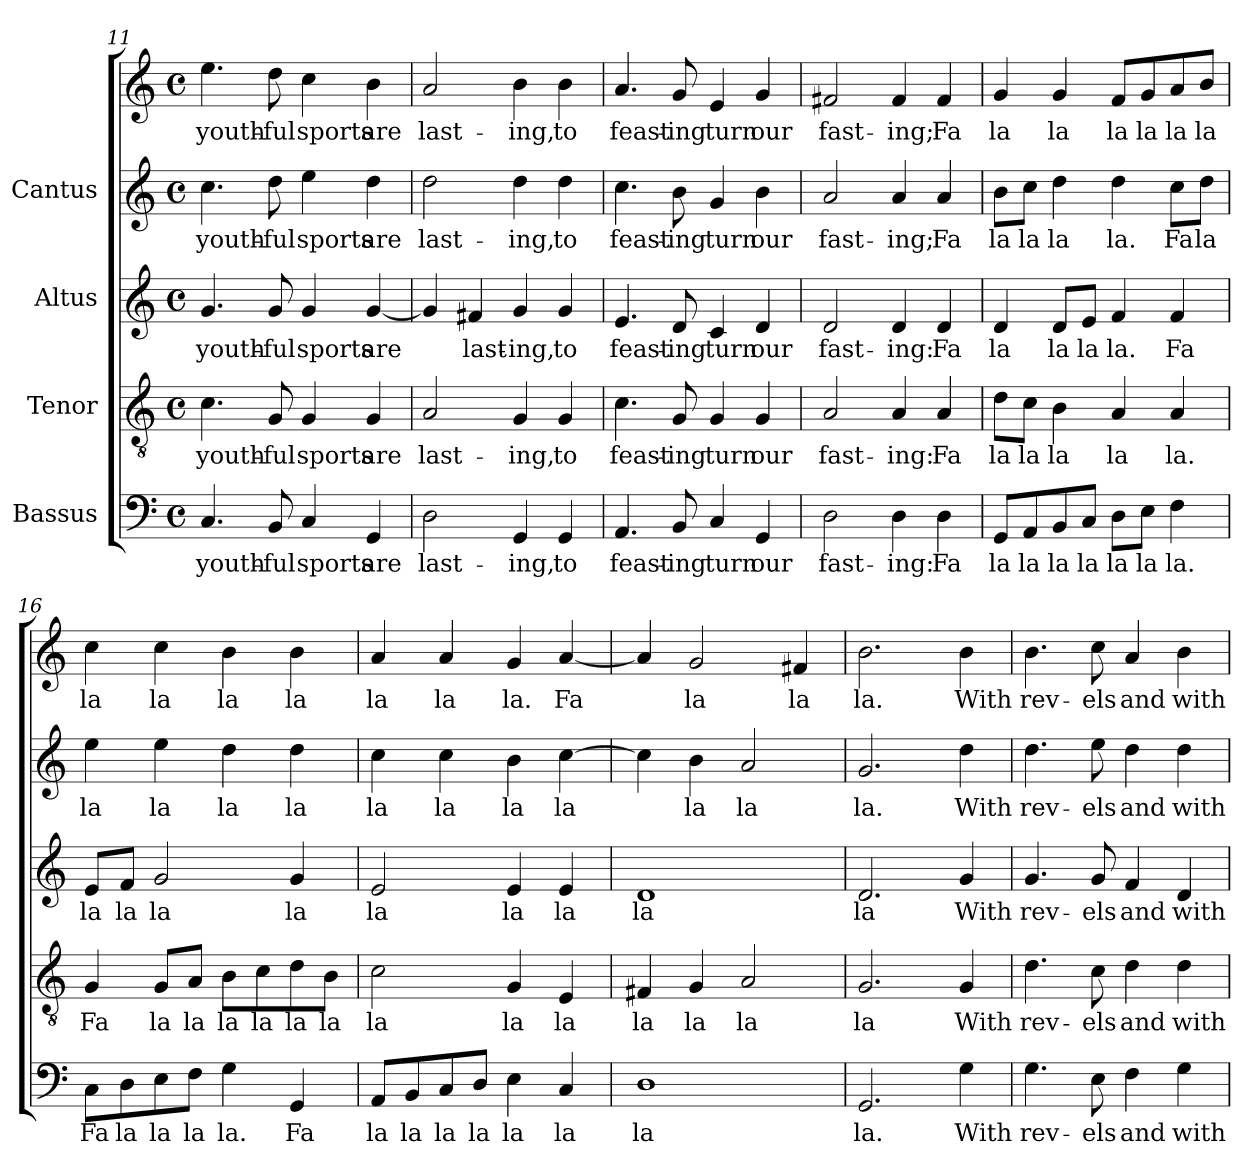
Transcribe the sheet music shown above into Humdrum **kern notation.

**kern	**text	**kern	**text	**kern	**text	**kern	**text	**kern	**text
*part4	*part4	*part3	*part3	*part2	*part2	*part1	*part1	*part1	*part1
*staff5	*staff5	*staff4	*staff4	*staff3	*staff3	*staff2	*staff2	*staff1	*staff1
*I"Bassus	*	*I"Tenor	*	*I"Altus	*	*I"Cantus	*	*	*
*clefF4	*	*clefGv2	*	*clefG2	*	*clefG2	*	*clefG2	*
*M4/4	*	*M4/4	*	*M4/4	*	*M4/4	*	*M4/4	*
*met(c)	*	*met(c)	*	*met(c)	*	*met(c)	*	*met(c)	*
=11	=11	=11	=11	=11	=11	=11	=11	=11	=11
!	!LO:LY:b:cj	!	!LO:LY:b:cj	!	!LO:LY:b:cj	!	!LO:LY:b:cj	!	!LO:LY:b:cj
4.C/	youth-	4.c\	youth-	4.g/	youth-	4.cc\	youth-	4.ee\	youth-
!	!LO:LY:b:cj	!	!LO:LY:b:cj	!	!LO:LY:b:cj	!	!LO:LY:b:cj	!	!LO:LY:b:cj
8BB/	-ful	8G/	-ful	8g/	-ful	8dd\	-ful	8dd\	-ful
!	!LO:LY:b:cj	!	!LO:LY:b:cj	!	!LO:LY:b:cj	!	!LO:LY:b:cj	!	!LO:LY:b:cj
4C/	sports	4G/	sports	4g/	sports	4ee\	sports	4cc\	sports
!	!LO:LY:b:cj	!	!LO:LY:b:cj	!	!LO:LY:b:cj	!	!LO:LY:b:cj	!	!LO:LY:b:cj
4GG/	are	4G/	are	[<4g/	are	4dd\	are	4b\	are
=12	=12	=12	=12	=12	=12	=12	=12	=12	=12
!	!LO:LY:b:cj	!	!LO:LY:b:cj	!	!LO:LY:b:cj	!	!LO:LY:b:cj	!	!LO:LY:b:cj
2D\	last-	2A/	last-	4g/]	.	2dd\	last-	2a/	last-
!	!	!	!	!	!LO:LY:b:cj	!	!	!	!
.	.	.	.	4f#X/	last-	.	.	.	.
!	!LO:LY:b:cj	!	!LO:LY:b:cj	!	!LO:LY:b:cj	!	!LO:LY:b:cj	!	!LO:LY:b:cj
4GG/	-ing,	4G/	-ing,	4g/	-ing,	4dd\	-ing,	4b\	-ing,
!	!LO:LY:b:cj	!	!LO:LY:b:cj	!	!LO:LY:b:cj	!	!LO:LY:b:cj	!	!LO:LY:b:cj
4GG/	to	4G/	to	4g/	to	4dd\	to	4b\	to
=13	=13	=13	=13	=13	=13	=13	=13	=13	=13
!	!LO:LY:b:cj	!	!LO:LY:b:cj	!	!LO:LY:b:cj	!	!LO:LY:b:cj	!	!LO:LY:b:cj
4.AA/	feast-	4.c\	feast-	4.e/	feast-	4.cc\	feast-	4.a/	feast-
!	!LO:LY:b:cj	!	!LO:LY:b:cj	!	!LO:LY:b:cj	!	!LO:LY:b:cj	!	!LO:LY:b:cj
8BB/	-ing	8G/	-ing	8d/	-ing	8b\	-ing	8g/	-ing
!	!LO:LY:b:cj	!	!LO:LY:b:cj	!	!LO:LY:b:cj	!	!LO:LY:b:cj	!	!LO:LY:b:cj
4C/	turn	4G/	turn	4c/	turn	4g/	turn	4e/	turn
!	!LO:LY:b:cj	!	!LO:LY:b:cj	!	!LO:LY:b:cj	!	!LO:LY:b:cj	!	!LO:LY:b:cj
4GG/	our	4G/	our	4d/	our	4b\	our	4g/	our
=14	=14	=14	=14	=14	=14	=14	=14	=14	=14
!	!LO:LY:b:cj	!	!LO:LY:b:cj	!	!LO:LY:b:cj	!	!LO:LY:b:cj	!	!LO:LY:b:cj
2D\	fast-	2A/	fast-	2d/	fast-	2a/	fast-	2f#X/	fast-
!	!LO:LY:b:cj	!	!LO:LY:b:cj	!	!LO:LY:b:cj	!	!LO:LY:b:cj	!	!LO:LY:b:cj
4D\	-ing:	4A/	-ing:	4d/	-ing:	4a/	-ing;	4f#/	-ing;
!	!LO:LY:b:cj	!	!LO:LY:b:cj	!	!LO:LY:b:cj	!	!LO:LY:b:cj	!	!LO:LY:b:cj
4D\	Fa	4A/	Fa	4d/	Fa	4a/	Fa	4f#/	Fa
!!LO:LB:g=z
=15	=15	=15	=15	=15	=15	=15	=15	=15	=15
!	!LO:LY:b:cj	!	!LO:LY:b:cj	!	!LO:LY:b:cj	!	!LO:LY:b:cj	!	!LO:LY:b:cj
8GG/L	la	8d\L	la	4d/	la	8b\L	la	4g/	la
!	!LO:LY:b:cj	!	!LO:LY:b:cj	!	!	!	!LO:LY:b:cj	!	!
8AA/	la	8c\J	la	.	.	8cc\J	la	.	.
!	!LO:LY:b:cj	!	!LO:LY:b:cj	!	!LO:LY:b:cj	!	!LO:LY:b:cj	!	!LO:LY:b:cj
8BB/	la	4B\	la	8d/L	la	4dd\	la	4g/	la
!	!LO:LY:b:cj	!	!	!	!LO:LY:b:cj	!	!	!	!
8C/J	la	.	.	8e/J	la	.	.	.	.
!	!LO:LY:b:cj	!	!LO:LY:b:cj	!	!LO:LY:b:cj	!	!LO:LY:b:cj	!	!LO:LY:b:cj
8D\L	la	4A/	la	4f/	la.	4dd\	la.	8f/L	la
!	!LO:LY:b:cj	!	!	!	!	!	!	!	!LO:LY:b:cj
8E\J	la	.	.	.	.	.	.	8g/	la
!	!LO:LY:b:cj	!	!LO:LY:b:cj	!	!LO:LY:b:cj	!	!LO:LY:b:cj	!	!LO:LY:b:cj
4F\	la.	4A/	la.	4f/	Fa	8cc\L	Fa	8a/	la
!	!	!	!	!	!	!	!LO:LY:b:cj	!	!LO:LY:b:cj
.	.	.	.	.	.	8dd\J	la	8b/J	la
=16	=16	=16	=16	=16	=16	=16	=16	=16	=16
!	!LO:LY:b:cj	!	!LO:LY:b:cj	!	!LO:LY:b:cj	!	!LO:LY:b:cj	!	!LO:LY:b:cj
8C\L	Fa	4G/	Fa	8e/L	la	4ee\	la	4cc\	la
!	!LO:LY:b:cj	!	!	!	!LO:LY:b:cj	!	!	!	!
8D\	la	.	.	8f/J	la	.	.	.	.
!	!LO:LY:b:cj	!	!LO:LY:b:cj	!	!LO:LY:b:cj	!	!LO:LY:b:cj	!	!LO:LY:b:cj
8E\	la	8G/L	la	2g/	la	4ee\	la	4cc\	la
!	!LO:LY:b:cj	!	!LO:LY:b:cj	!	!	!	!	!	!
8F\J	la	8A/J	la	.	.	.	.	.	.
!	!LO:LY:b:cj	!	!LO:LY:b:cj	!	!	!	!LO:LY:b:cj	!	!LO:LY:b:cj
4G\	la.	8B\L	la	.	.	4dd\	la	4b\	la
!	!	!	!LO:LY:b:cj	!	!	!	!	!	!
.	.	8c\	la	.	.	.	.	.	.
!	!LO:LY:b:cj	!	!LO:LY:b:cj	!	!LO:LY:b:cj	!	!LO:LY:b:cj	!	!LO:LY:b:cj
4GG/	Fa	8d\	la	4g/	la	4dd\	la	4b\	la
!	!	!	!LO:LY:b:cj	!	!	!	!	!	!
.	.	8B\J	la	.	.	.	.	.	.
=17	=17	=17	=17	=17	=17	=17	=17	=17	=17
!	!LO:LY:b:cj	!	!LO:LY:b:cj	!	!LO:LY:b:cj	!	!LO:LY:b:cj	!	!LO:LY:b:cj
8AA/L	la	2c\	la	2e/	la	4cc\	la	4a/	la
!	!LO:LY:b:cj	!	!	!	!	!	!	!	!
8BB/	la	.	.	.	.	.	.	.	.
!	!LO:LY:b:cj	!	!	!	!	!	!LO:LY:b:cj	!	!LO:LY:b:cj
8C/	la	.	.	.	.	4cc\	la	4a/	la
!	!LO:LY:b:cj	!	!	!	!	!	!	!	!
8D/J	la	.	.	.	.	.	.	.	.
!	!LO:LY:b:cj	!	!LO:LY:b:cj	!	!LO:LY:b:cj	!	!LO:LY:b:cj	!	!LO:LY:b:cj
4E\	la	4G/	la	4e/	la	4b\	la	4g/	la.
!	!LO:LY:b:cj	!	!LO:LY:b:cj	!	!LO:LY:b:cj	!	!LO:LY:b:cj	!	!LO:LY:b:cj
4C/	la	4E/	la	4e/	la	[>4cc\	la	[<4a/	Fa
=18	=18	=18	=18	=18	=18	=18	=18	=18	=18
!	!LO:LY:b:cj	!	!LO:LY:b:cj	!	!LO:LY:b:cj	!	!LO:LY:b:cj	!	!LO:LY:b:cj
1D	la	4F#X/	la	1d	la	4cc\]	.	4a/]	.
!	!	!	!LO:LY:b:cj	!	!	!	!LO:LY:b:cj	!	!LO:LY:b:cj
.	.	4G/	la	.	.	4b\	la	2g/	la
!	!	!	!LO:LY:b:cj	!	!	!	!LO:LY:b:cj	!	!
.	.	2A/	la	.	.	2a/	la	.	.
!	!	!	!	!	!	!	!	!	!LO:LY:b:cj
.	.	.	.	.	.	.	.	4f#X/	la
!!LO:PB:g=z
=19	=19	=19	=19	=19	=19	=19	=19	=19	=19
!	!LO:LY:b:cj	!	!LO:LY:b:cj	!	!LO:LY:b:cj	!	!LO:LY:b:cj	!	!LO:LY:b:cj
2.GG/	la.	2.G/	la	2.d/	la	2.g/	la.	2.b\	la.
!	!LO:LY:b:cj	!	!LO:LY:b:cj	!	!LO:LY:b:cj	!	!LO:LY:b:cj	!	!LO:LY:b:cj
4G\	With	4G/	With	4g/	With	4dd\	With	4b\	With
=20	=20	=20	=20	=20	=20	=20	=20	=20	=20
!	!LO:LY:b:cj	!	!LO:LY:b:cj	!	!LO:LY:b:cj	!	!LO:LY:b:cj	!	!LO:LY:b:cj
4.G\	rev-	4.d\	rev-	4.g/	rev-	4.dd\	rev-	4.b\	rev-
!	!LO:LY:b:cj	!	!LO:LY:b:cj	!	!LO:LY:b:cj	!	!LO:LY:b:cj	!	!LO:LY:b:cj
8E\	-els	8c\	-els	8g/	-els	8ee\	-els	8cc\	-els
!	!LO:LY:b:cj	!	!LO:LY:b:cj	!	!LO:LY:b:cj	!	!LO:LY:b:cj	!	!LO:LY:b:cj
4F\	and	4d\	and	4f/	and	4dd\	and	4a/	and
!	!LO:LY:b:cj	!	!LO:LY:b:cj	!	!LO:LY:b:cj	!	!LO:LY:b:cj	!	!LO:LY:b:cj
4G\	with	4d\	with	4d/	with	4dd\	with	4b\	with
=	=	=	=	=	=	=	=	=	=
*-	*-	*-	*-	*-	*-	*-	*-	*-	*-
